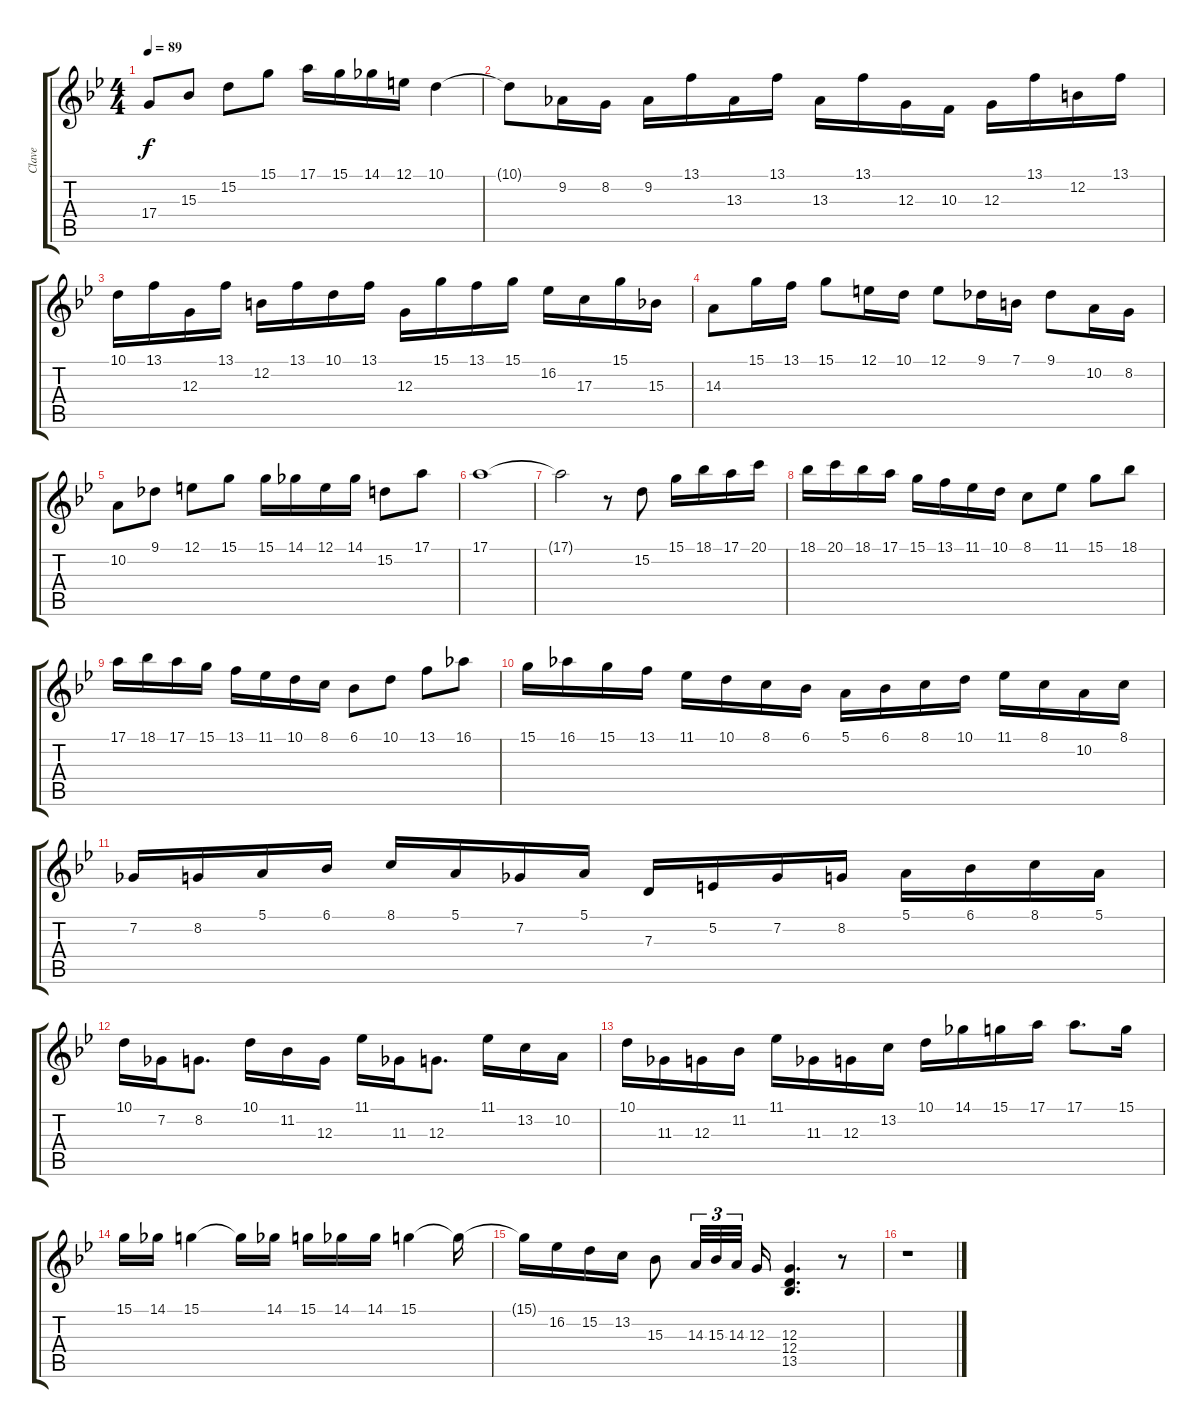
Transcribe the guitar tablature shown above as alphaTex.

\track ("Clave" "Clave") {instrument harpsichord}
\staff {score tabs}
\tuning (E4 B3 G3 D3 A2 E2) {hide}
\ts (4 4)
\tempo 89
\clef g2
\ks gminor
17.4.8{dy f} 15.3.8 15.2.8 15.1.8 17.1.16 15.1.16 14.1.16 12.1.16 10.1.4 |
10.1{t}.8 9.2.16 8.2.16 9.2.16 13.1.16 13.3.16 13.1.16 13.3.16 13.1.16 12.3.16 10.3.16 12.3.16 13.1.16 12.2.16 13.1.16 |
10.1.16 13.1.16 12.3.16 13.1.16 12.2.16 13.1.16 10.1.16 13.1.16 12.3.16 15.1.16 13.1.16 15.1.16 16.2.16 17.3.16 15.1.16 15.3.16 |
14.3.8 15.1.16 13.1.16 15.1.8 12.1.16 10.1.16 12.1.8 9.1.16 7.1.16 9.1.8 10.2.16 8.2.16 |
10.2.8 9.1.8 12.1.8 15.1.8 15.1.16 14.1.16 12.1.16 14.1.16 15.2.8 17.1.8 |
17.1.1 |
17.1{t}.2 r.8 15.2.8 15.1.16 18.1.16 17.1.16 20.1.16 |
18.1.16 20.1.16 18.1.16 17.1.16 15.1.16 13.1.16 11.1.16 10.1.16 8.1.8 11.1.8 15.1.8 18.1.8 |
17.1.16 18.1.16 17.1.16 15.1.16 13.1.16 11.1.16 10.1.16 8.1.16 6.1.8 10.1.8 13.1.8 16.1.8 |
15.1.16 16.1.16 15.1.16 13.1.16 11.1.16 10.1.16 8.1.16 6.1.16 5.1.16 6.1.16 8.1.16 10.1.16 11.1.16 8.1.16 10.2.16 8.1.16 |
7.2.16 8.2.16 5.1.16 6.1.16 8.1.16 5.1.16 7.2.16 5.1.16 7.3.16 5.2.16 7.2.16 8.2.16 5.1.16 6.1.16 8.1.16 5.1.16 |
10.1.16 7.2.16 8.2.8{d} 10.1.16 11.2.16 12.3.16 11.1.16 11.3.16 12.3.8{d} 11.1.16 13.2.16 10.2.16 |
10.1.16 11.3.16 12.3.16 11.2.16 11.1.16 11.3.16 12.3.16 13.2.16 10.1.16 14.1.16 15.1.16 17.1.16 17.1.8{d} 15.1.16 |
15.1.16 14.1.16 15.1.4 15.1{t}.16 14.1.16 15.1.16 14.1.16 14.1.16 15.1.4 15.1{t}.16 |
15.1{t}.16 16.2.16 15.2.16 13.2.16 15.3.8 14.3.32{tu (3 2)} 15.3.32{tu (3 2)} 14.3.32{tu (3 2) beam splitsecondary} 12.3.16 (12.3 12.4 13.5).4{d} r.8 |
r.1
